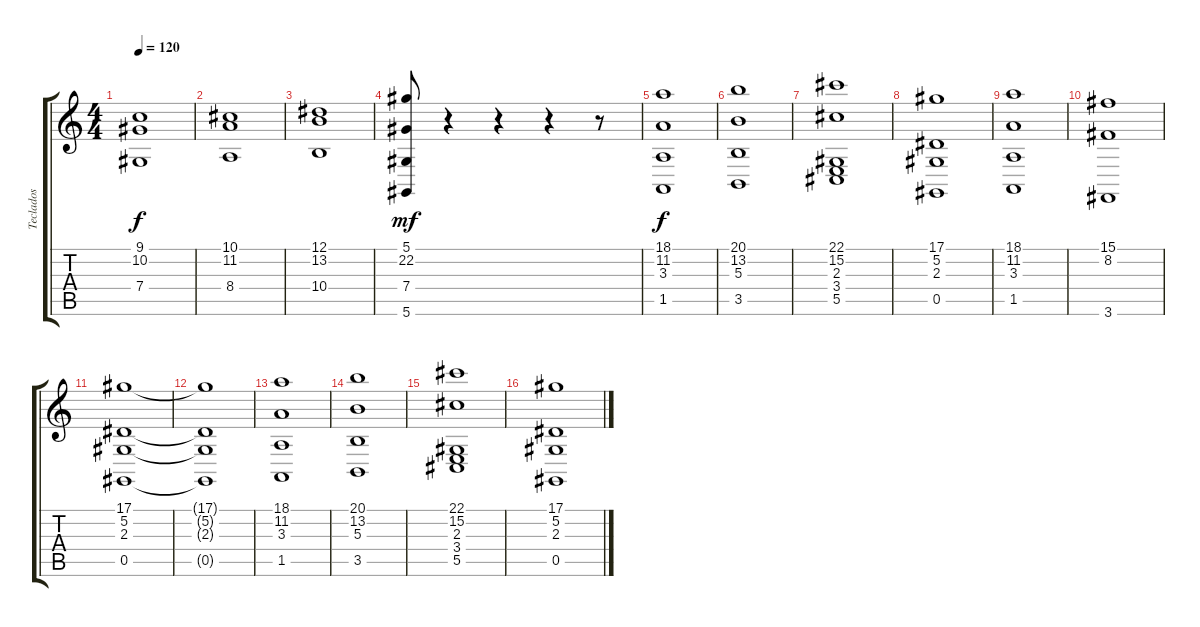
\track ("Teclados " "Teclados ") {instrument stringensemble1}
\staff {score tabs}
\tuning (Eb4 Bb3 Gb3 Db3 Ab2 Eb2) {hide}
\ts (4 4)
\tempo 120
\clef g2
\ks c
(9.1 10.2 7.4).1{dy f} |
(10.1 11.2 8.4).1 |
(12.1 13.2 10.4).1 |
(5.1 22.2 7.4 5.6).8{dy mf} r.4 r.4 r.4 r.8 |
(18.1 11.2 3.3 1.5).1{dy f} |
(20.1 13.2 5.3 3.5).1 |
(22.1 15.2 2.3 3.4 5.5).1 |
(17.1 5.2 2.3 0.5).1 |
(18.1 11.2 3.3 1.5).1 |
(15.1 8.2 3.6).1 |
(17.1 5.2 2.3 0.5).1 |
(17.1{t} 5.2{t} 2.3{t} 0.5{t}).1 |
(18.1 11.2 3.3 1.5).1 |
(20.1 13.2 5.3 3.5).1 |
(22.1 15.2 2.3 3.4 5.5).1 |
(17.1 5.2 2.3 0.5).1
